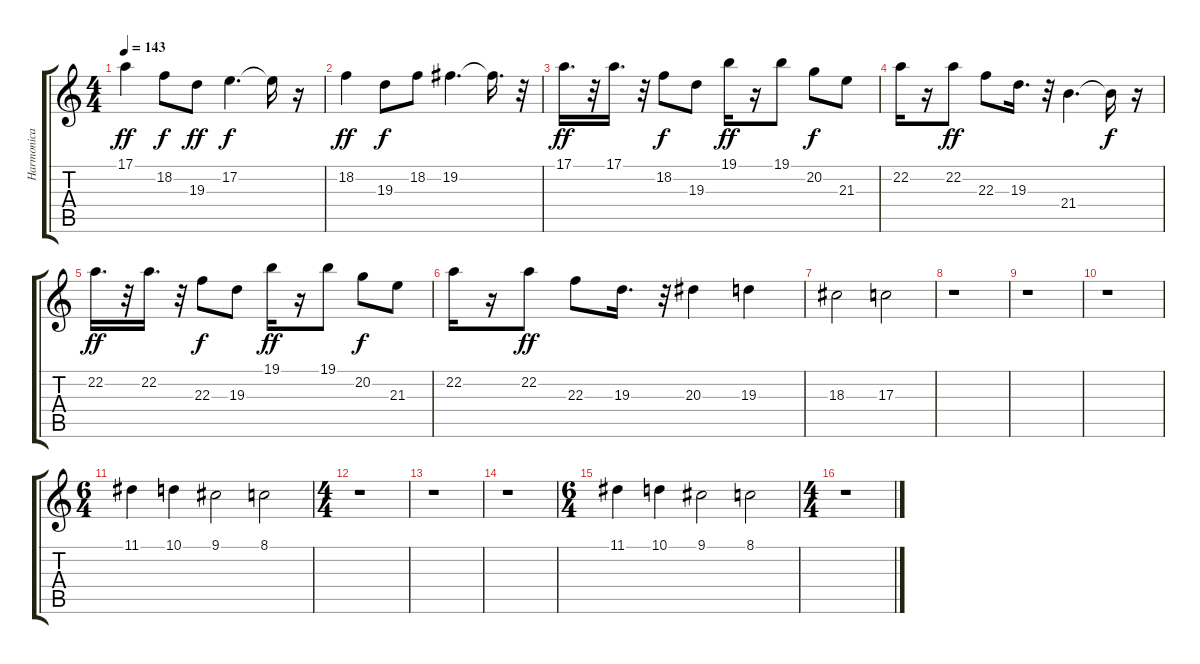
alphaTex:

\track ("Harmonica" "Harmonica") {instrument harmonica}
\staff {score tabs}
\tuning (E4 B3 G3 D3 A2 E2) {hide}
\ts (4 4)
\tempo 143
\clef g2
\ks c
17.1.4{dy ff} 18.2.8{dy f} 19.3.8{dy ff} 17.2.4{d dy f} 17.2{t}.16 r.16 |
18.2.4{dy ff} 19.3.8{dy f} 18.2.8 19.2.4{d} 19.2{t}.16{d} r.32 |
17.1.16{d dy ff} r.32 17.1.16{d} r.32 18.2.8{dy f} 19.3.8 19.1.16{dy ff} r.16 19.1.8 20.2.8{dy f} 21.3.8 |
22.2.16 r.16 22.2.8{dy ff} 22.3.8 19.3.16{d} r.32 21.4.4{d} 21.4{t}.16{dy f} r.16 |
22.2.16{d dy ff} r.32 22.2.16{d} r.32 22.3.8{dy f} 19.3.8 19.1.16{dy ff} r.16 19.1.8 20.2.8{dy f} 21.3.8 |
22.2.16 r.16 22.2.8{dy ff} 22.3.8 19.3.16{d} r.32 20.3.4 19.3.4 |
18.3.2 17.3.2 |
r.1 |
r.1 |
r.1 |
\ts (6 4)
11.1.4 10.1.4 9.1.2 8.1.2 |
\ts (4 4)
r.1 |
r.1 |
r.1 |
\ts (6 4)
11.1.4 10.1.4 9.1.2 8.1.2 |
\ts (4 4)
r.1
